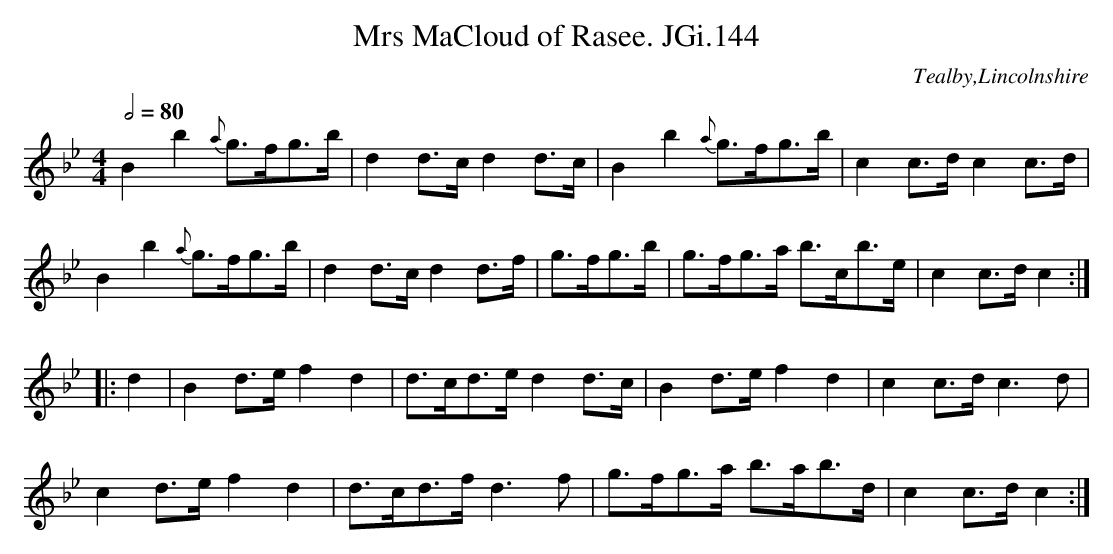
X:1
T:Mrs MaCloud of Rasee. JGi.144
L:1/8
M:4/4
O:Tealby,Lincolnshire
Q:1/2=80
K:Bb
B2b2{a}g>fg>b|d2d>cd2d>c|B2b2{a}g>fg>b|c2c>dc2c>d|
B2b2{a}g>fg>b|d2d>cd2d>f|g>fg>b|g>fg>a b>cb>e|c2c>dc2:|
|:d2|B2d>ef2d2|d>cd>e d2 d>c|B2d>ef2d2|c2c>dc3d|
c2d>ef2d2|d>cd>fd3f|g>fg>a b>ab>d|c2c>dc2:|
